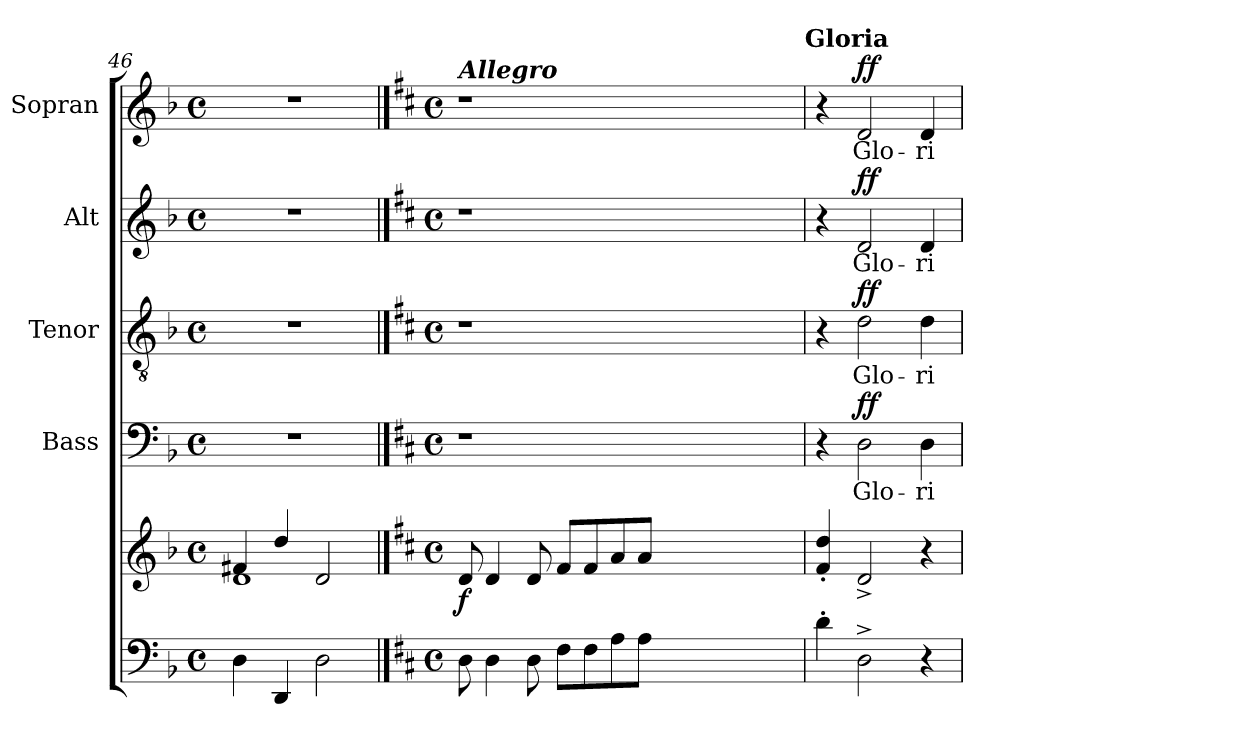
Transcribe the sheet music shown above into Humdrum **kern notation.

**kern	**kern	**dynam	**kern	**text	**dynam	**kern	**text	**dynam	**kern	**text	**dynam	**kern	**text	**dynam
*part5	*part5	*part5	*part4	*part4	*part4	*part3	*part3	*part3	*part2	*part2	*part2	*part1	*part1	*part1
*staff6	*staff5	*staff5/6	*staff4	*staff4	*staff4	*staff3	*staff3	*staff3	*staff2	*staff2	*staff2	*staff1	*staff1	*staff1
*	*	*	*I"Bass	*	*	*I"Tenor	*	*	*I"Alt	*	*	*I"Sopran	*	*
*	*	*	*I'B.	*	*	*I'T.	*	*	*I'A.	*	*	*I'S.	*	*
*clefF4	*clefG2	*	*clefF4	*	*	*clefGv2	*	*	*clefG2	*	*	*clefG2	*	*
*k[b-]	*k[b-]	*	*k[b-]	*	*	*k[b-]	*	*	*k[b-]	*	*	*k[b-]	*	*
*F:	*F:	*	*F:	*	*	*F:	*	*	*F:	*	*	*F:	*	*
*M4/4	*M4/4	*	*M4/4	*	*	*M4/4	*	*	*M4/4	*	*	*M4/4	*	*
*met(c)	*met(c)	*	*met(c)	*	*	*met(c)	*	*	*met(c)	*	*	*met(c)	*	*
=46	=46	=46	=46	=46	=46	=46	=46	=46	=46	=46	=46	=46	=46	=46
*	*^	*	*	*	*	*	*	*	*	*	*	*	*	*
4D\	4f#X/	1d	.	1r	.	.	1r	.	.	1r	.	.	1r	.	.
4DD/	4dd/	.	.	.	.	.	.	.	.	.	.	.	.	.	.
2D\	2d/	.	.	.	.	.	.	.	.	.	.	.	.	.	.
*	*v	*v	*	*	*	*	*	*	*	*	*	*	*	*	*
!!LO:PB:g=z
==47	==47	==47	==47	==47	==47	==47	==47	==47	==47	==47	==47	==47	==47	==47
*k[f#c#]	*k[f#c#]	*	*k[f#c#]	*	*	*k[f#c#]	*	*	*k[f#c#]	*	*	*k[f#c#]	*	*
*D:	*D:	*	*D:	*	*	*D:	*	*	*D:	*	*	*D:	*	*
*M4/4	*M4/4	*	*M4/4	*	*	*M4/4	*	*	*M4/4	*	*	*M4/4	*	*
*met(c)	*met(c)	*	*met(c)	*	*	*met(c)	*	*	*met(c)	*	*	*met(c)	*	*
!	!	!	!	!	!	!	!	!	!	!	!	!LO:TX:a:Bi:t=Allegro	!	!
!	!	!LO:DY:b	!	!	!	!	!	!	!	!	!	!	!	!
8D\	8d/	f	1r	.	.	1r	.	.	1r	.	.	1r	.	.
4D\	4d/	.	.	.	.	.	.	.	.	.	.	.	.	.
8D\	8d/	.	.	.	.	.	.	.	.	.	.	.	.	.
8F#\L	8f#/L	.	.	.	.	.	.	.	.	.	.	.	.	.
8F#\	8f#/	.	.	.	.	.	.	.	.	.	.	.	.	.
8A\	8a/	.	.	.	.	.	.	.	.	.	.	.	.	.
8A\J	8a/J	.	.	.	.	.	.	.	.	.	.	.	.	.
1...ryy	1...ryy	.	1...ryy	.	.	1...ryy	.	.	1...ryy	.	.	1...ryy	.	.
!	!	!	!	!	!	!	!	!	!	!	!	!LO:TX:a:B:t=Gloria	!	!
=48	=48	=48	=48	=48	=48	=48	=48	=48	=48	=48	=48	=48	=48	=48
4d'>\	4f#/'< 4dd/'<	.	4r	.	.	4r	.	.	4r	.	.	4r	.	.
!	!	!	!	!LO:LY:b	!LO:DY:a	!	!LO:LY:b	!LO:DY:a	!	!LO:LY:b	!LO:DY:a	!	!LO:LY:b	!LO:DY:a
2D^>\	2d^</	.	2D\	Glo-	ff	2d\	Glo-	ff	2d/	Glo-	ff	2d/	Glo-	ff
!	!	!	!	!LO:LY:b	!	!	!LO:LY:b	!	!	!LO:LY:b	!	!	!LO:LY:b	!
4r	4r	.	4D\	-ri-	.	4d\	-ri-	.	4d/	-ri-	.	4d/	-ri-	.
=	=	=	=	=	=	=	=	=	=	=	=	=	=	=
*-	*-	*-	*-	*-	*-	*-	*-	*-	*-	*-	*-	*-	*-	*-
